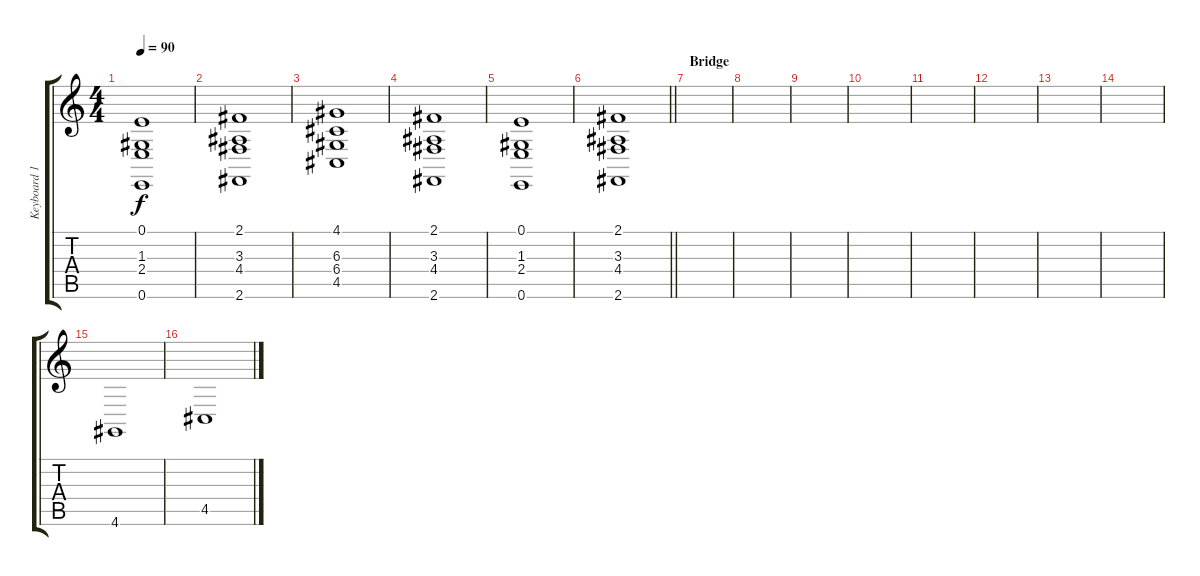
\track ("Keyboard 1" "Keyboard 1") {instrument stringensemble1}
\staff {score tabs}
\tuning (E4 B3 G3 D3 A2 E2) {hide}
\ts (4 4)
\tempo 90
\clef g2
\ks c
(0.1 1.3 2.4 0.6).1{dy f} |
(2.1 3.3 4.4 2.6).1 |
(4.1 6.3 6.4 4.5).1 |
(2.1 3.3 4.4 2.6).1 |
(0.1 1.3 2.4 0.6).1 |
\barLineRight lightlight
(2.1 3.3 4.4 2.6).1 |
\section ("" "Bridge")
|
|
|
|
|
|
|
|
4.6.1 |
4.5.1
